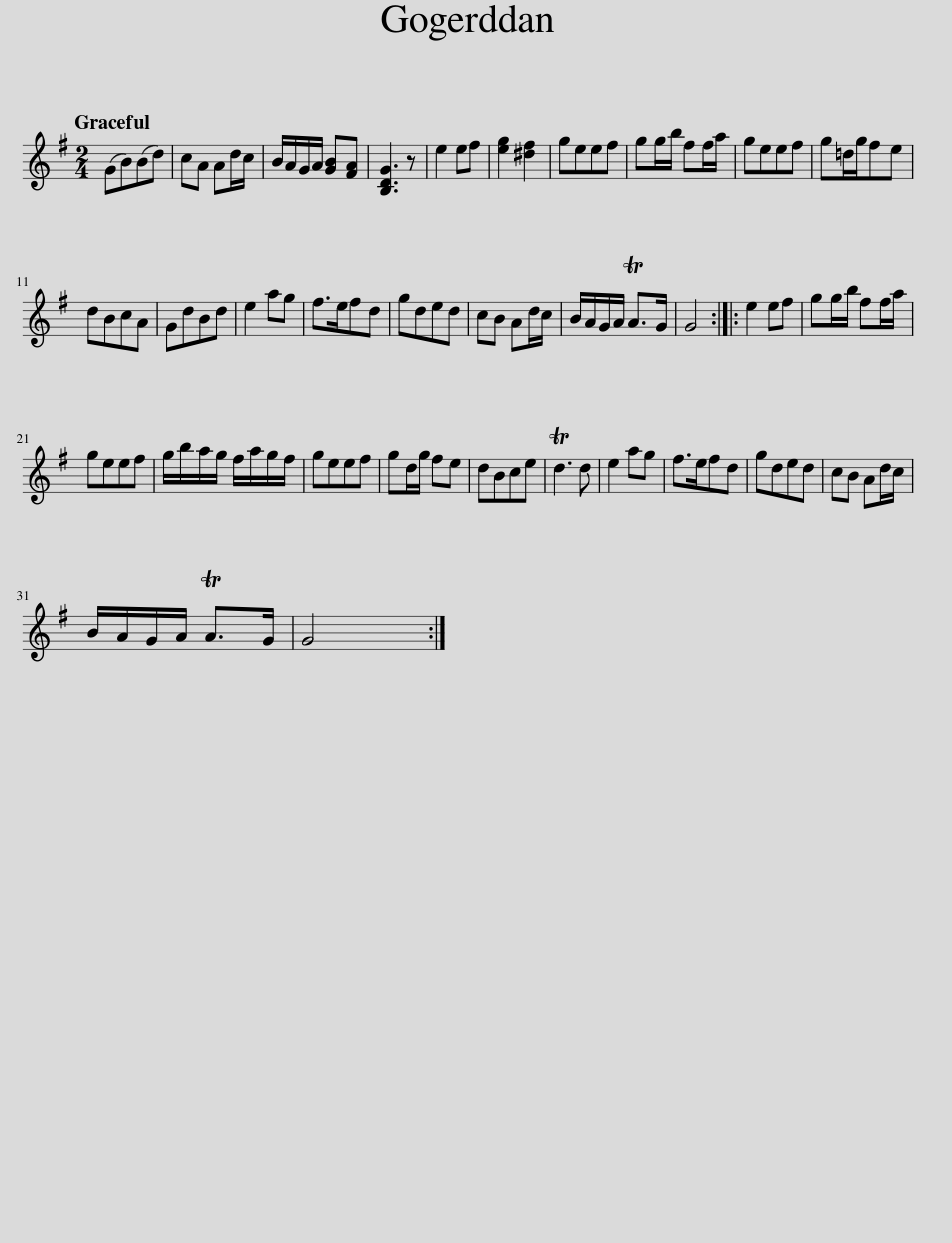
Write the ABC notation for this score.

X:1
L:1/8
Q:1/4=120
M:2/4
I:linebreak $
K:G
V:1 treble
V:1
 (GB)(Bd) | cA Ad/c/ | B/A/G/A/ [GB][FA] | [B,DG]3 z | e2 ef | %5
 [eg]2 [^df]2 | geef | gg/b/ ff/a/ | geef | g=d/g/fe |$ %10
 dBcA | GdBd | e2 ag | f>efd | gded | %15
 cB Ad/c/ | B/A/G/A/ TA>G | G4 :: e2 ef | gg/b/ ff/a/ |$ %20
 geef | g/b/a/g/ f/a/g/f/ | geef | gd/g/ fe | dBce | %25
 Td3 d | e2 ag | f>efd | gded | cB Ad/c/ |$ %30
 B/A/G/A/ TA>G | G4 :| %32
